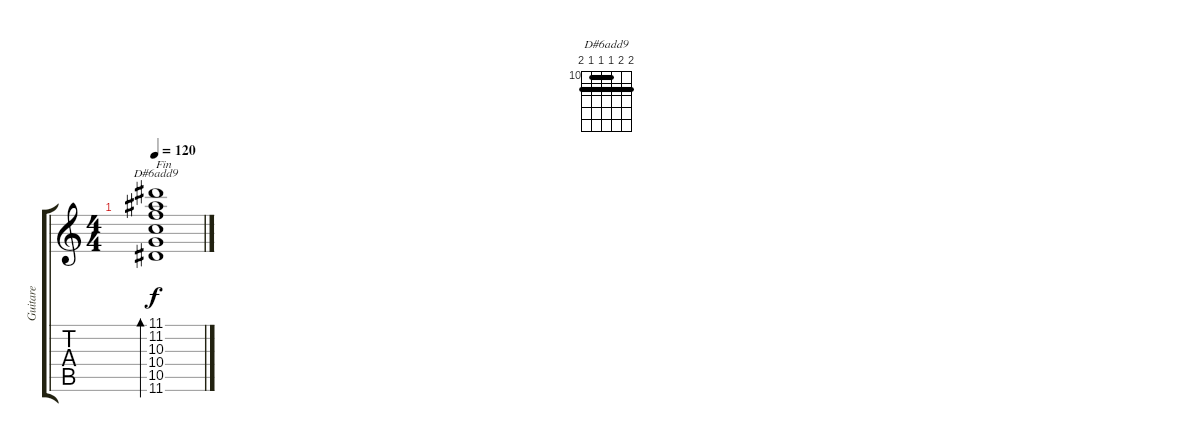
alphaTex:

\track ("Guitare" "Guitare") {instrument acousticguitarnylon}
\staff {score tabs}
\tuning (E4 B3 G3 D3 A2 E2) {hide}
\chord ("D#6add9" 11 11 10 10 10 11) {firstfret 10 barre (10 11)}
\ts (4 4)
\tempo 120
\clef g2
\ks c
(11.1 11.2 10.3 10.4 10.5 11.6).1{bd 480 ch "D#6add9" txt "Fin" dy f}
